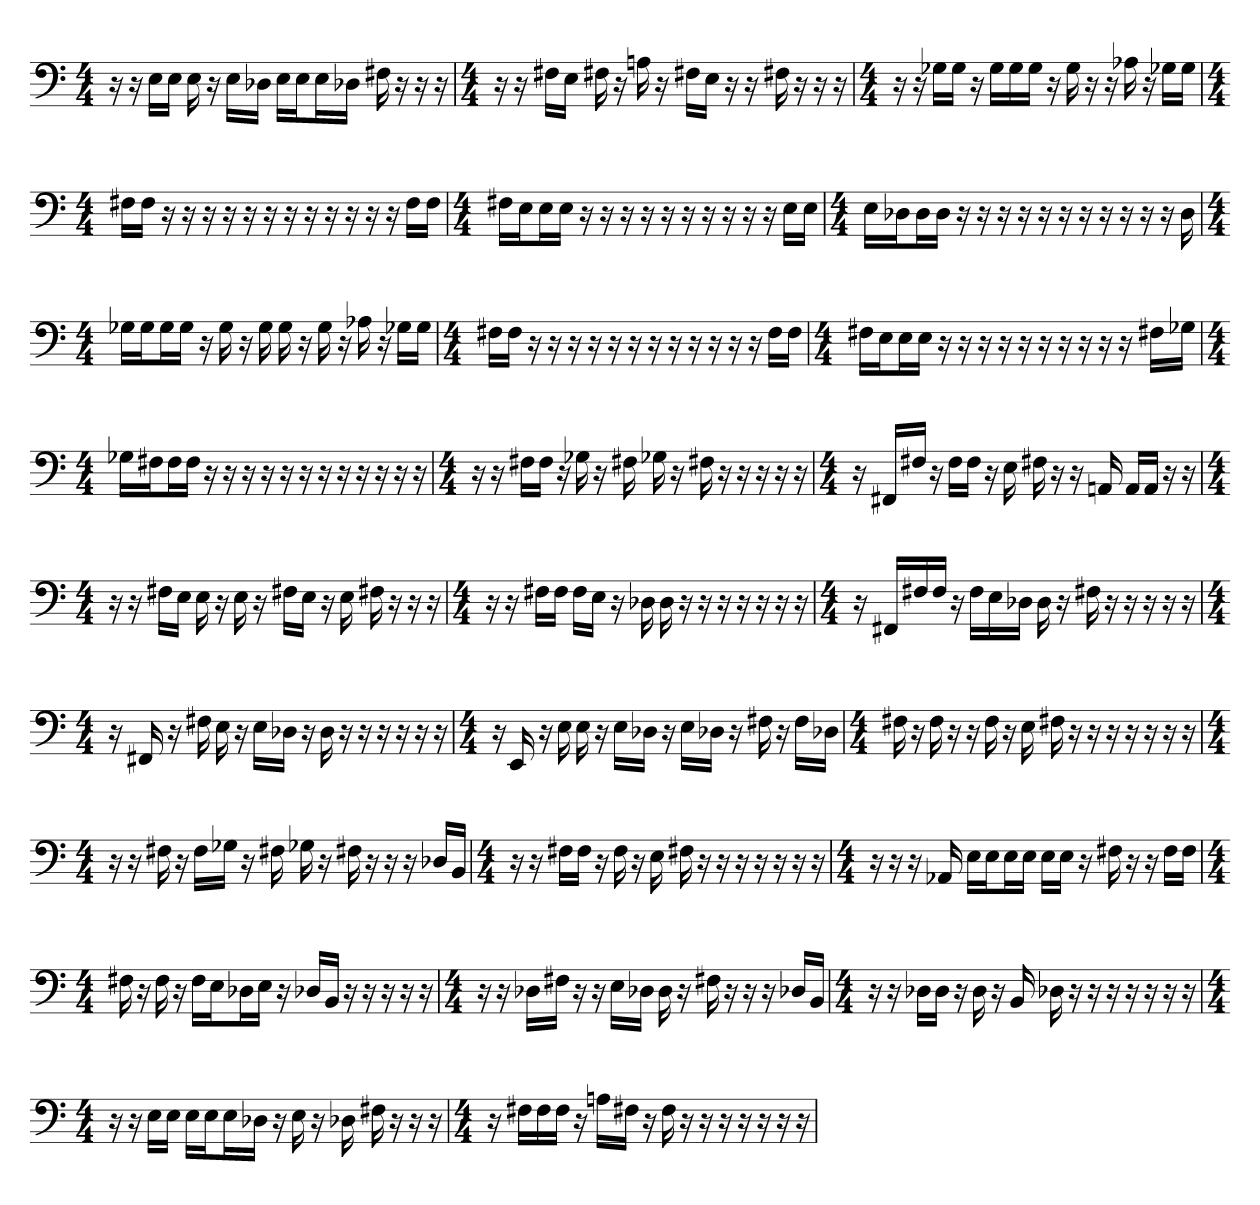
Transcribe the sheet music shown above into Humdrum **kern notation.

**kern
*part1
*staff1
*M4/4
=
16r
16r
16ELL
16EJJ
16E
16r
16ELL
16D-XJJ
16ELL
16EJ
16EL
16D-XJJ
16F#X
16r
16r
16r
=
*M4/4
16r
16r
16F#XLL
16EJJ
16F#X
16r
16An
16r
16F#XLL
16EJJ
16r
16r
16F#X
16r
16r
16r
=
*M4/4
16r
16r
16G-XLL
16G-JJ
16r
16G-LL
16G-
16G-JJ
16r
16G-
16r
16r
16A-X
16r
16G-XLL
16G-JJ
=
*M4/4
16F#XLL
16F#JJ
16r
16r
16r
16r
16r
16r
16r
16r
16r
16r
16r
16r
16F#LL
16F#JJ
=
*M4/4
16F#XLL
16EJ
16EL
16EJJ
16r
16r
16r
16r
16r
16r
16r
16r
16r
16r
16ELL
16EJJ
=
*M4/4
16ELL
16D-XJ
16D-L
16D-JJ
16r
16r
16r
16r
16r
16r
16r
16r
16r
16r
16r
16D-
=
*M4/4
16G-XLL
16G-J
16G-L
16G-JJ
16r
16G-
16r
16G-
16G-
16r
16G-
16r
16A-X
16r
16G-XLL
16G-JJ
=
*M4/4
16F#XLL
16F#JJ
16r
16r
16r
16r
16r
16r
16r
16r
16r
16r
16r
16r
16F#LL
16F#JJ
=
*M4/4
16F#XLL
16EJ
16EL
16EJJ
16r
16r
16r
16r
16r
16r
16r
16r
16r
16r
16F#XLL
16G-XJJ
=
*M4/4
16G-XLL
16F#XJ
16F#L
16F#JJ
16r
16r
16r
16r
16r
16r
16r
16r
16r
16r
16r
16r
=
*M4/4
16r
16r
16F#XLL
16F#JJ
16r
16G-X
16r
16F#X
16G-X
16r
16F#X
16r
16r
16r
16r
16r
=
*M4/4
16r
16FF#XLL
16F#XJJ
16r
16F#LL
16F#JJ
16r
16E
16F#X
16r
16r
16AAn
16AALL
16AAJJ
16r
16r
=
*M4/4
16r
16r
16F#XLL
16EJJ
16E
16r
16E
16r
16F#XLL
16EJJ
16r
16E
16F#X
16r
16r
16r
=
*M4/4
16r
16r
16F#XLL
16F#JJ
16F#LL
16EJJ
16r
16D-X
16D-
16r
16r
16r
16r
16r
16r
16r
=
*M4/4
16r
16FF#XLL
16F#X
16F#JJ
16r
16F#LL
16E
16D-XJJ
16D-
16r
16F#X
16r
16r
16r
16r
16r
=
*M4/4
16r
16FF#X
16r
16F#X
16E
16r
16ELL
16D-XJJ
16r
16D-
16r
16r
16r
16r
16r
16r
=
*M4/4
16r
16EE
16r
16E
16E
16r
16ELL
16D-XJJ
16r
16ELL
16D-XJJ
16r
16F#X
16r
16F#LL
16D-XJJ
=
*M4/4
16F#X
16r
16F#
16r
16r
16F#
16r
16E
16F#X
16r
16r
16r
16r
16r
16r
16r
=
*M4/4
16r
16r
16F#X
16r
16F#LL
16G-XJJ
16r
16F#X
16G-X
16r
16F#X
16r
16r
16r
16D-XLL
16BBJJ
=
*M4/4
16r
16r
16F#XLL
16F#JJ
16r
16F#
16r
16E
16F#X
16r
16r
16r
16r
16r
16r
16r
=
*M4/4
16r
16r
16r
16AA-X
16ELL
16EJ
16EL
16EJJ
16ELL
16EJJ
16r
16F#X
16r
16r
16F#LL
16F#JJ
=
*M4/4
16F#X
16r
16F#
16r
16F#LL
16EJ
16D-XL
16EJJ
16r
16D-XLL
16BBJJ
16r
16r
16r
16r
16r
=
*M4/4
16r
16r
16D-XLL
16F#XJJ
16r
16r
16ELL
16D-XJJ
16D-
16r
16F#X
16r
16r
16r
16D-XLL
16BBJJ
=
*M4/4
16r
16r
16D-XLL
16D-JJ
16r
16D-
16r
16BB
16D-X
16r
16r
16r
16r
16r
16r
16r
=
*M4/4
16r
16r
16ELL
16EJJ
16ELL
16EJ
16EL
16D-XJJ
16r
16E
16r
16D-X
16F#X
16r
16r
16r
=
*M4/4
16r
16F#XLL
16F#
16F#JJ
16r
16AnLL
16F#XJJ
16r
16F#
16r
16r
16r
16r
16r
16r
16r
=
*-
